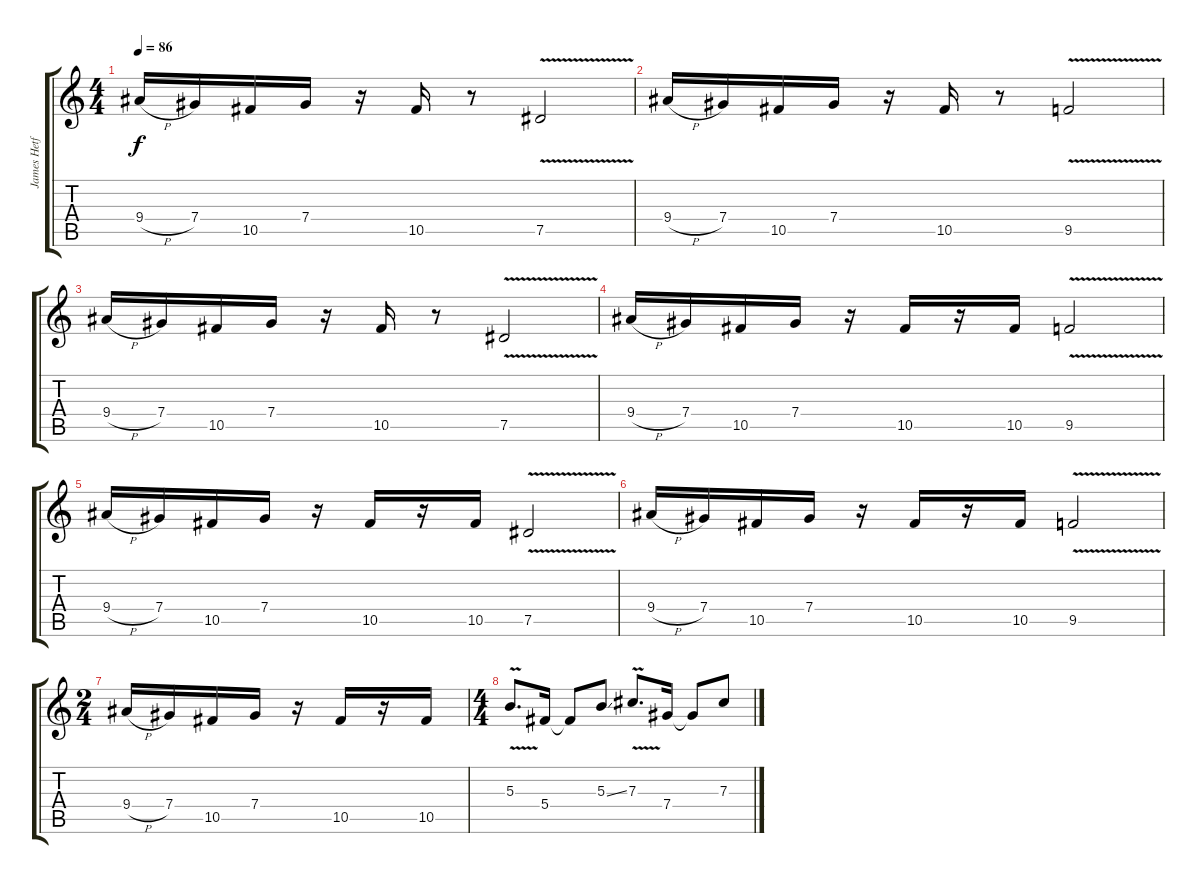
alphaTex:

\track ("James Hetfield (disto)" "James Hetf") {instrument distortionguitar}
\staff {score tabs}
\tuning (Eb4 Bb3 Gb3 Db3 Ab2 Eb2) {hide}
\ts (4 4)
\tempo 86
\clef g2
\ks c
9.4{h}.16{dy f} 7.4.16 10.5.16 7.4.16 r.16 10.5.16 r.8 7.5{v}.2 |
9.4{h}.16 7.4.16 10.5.16 7.4.16 r.16 10.5.16 r.8 9.5{v}.2 |
9.4{h}.16 7.4.16 10.5.16 7.4.16 r.16 10.5.16 r.8 7.5{v}.2 |
9.4{h}.16 7.4.16 10.5.16 7.4.16 r.16 10.5.16 r.16 10.5.16 9.5{v}.2 |
9.4{h}.16 7.4.16 10.5.16 7.4.16 r.16 10.5.16 r.16 10.5.16 7.5{v}.2 |
9.4{h}.16 7.4.16 10.5.16 7.4.16 r.16 10.5.16 r.16 10.5.16 9.5{v}.2 |
\ts (2 4)
9.4{h}.16 7.4.16 10.5.16 7.4.16 r.16 10.5.16 r.16 10.5.16 |
\ts (4 4)
5.3{v}.8{d} 5.4.16 5.4{t}.8 5.3{ss}.8 7.3{v}.8{d} 7.4.16 7.4{t}.8 7.3.8
